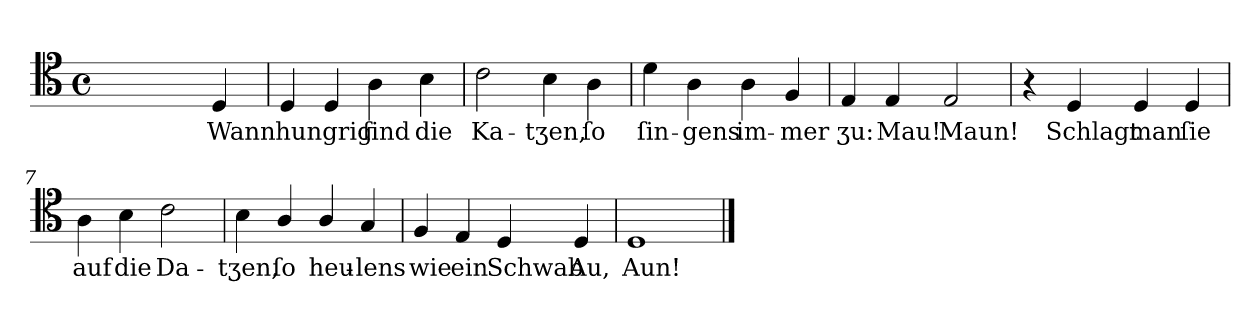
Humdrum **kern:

**kern	**text
*part1	*part1
*staff1	*staff1
*clefC4	*
*k[]	*
*M4/4	*
*met(c)	*
=1	=1
2ryy	.
4ryy	.
4D	Wann
=2	=2
4D	hungrig
4D	.
4A	ſind
4B	die
=3	=3
2c	Ka-
4B	-tʒen,
4A	ſo
=4	=4
4d	ſin-
4A	-gens
4A	im-
4F	-mer
=5	=5
4E	ʒu:
4E	Mau!
2E	Maun!
=6	=6
4r	.
4D	Schlagt
4D	man
4D	ſie
=7	=7
4A	auf
4B	die
2c	Da-
=8	=8
4B	-tʒen,
4A/	ſo
4A/	heu-
4G	-lens
=9	=9
4F	wie
4E	ein
4D	Schwab
4D	Au,
=10	=10
1D	Aun!
==	==
*-	*-
